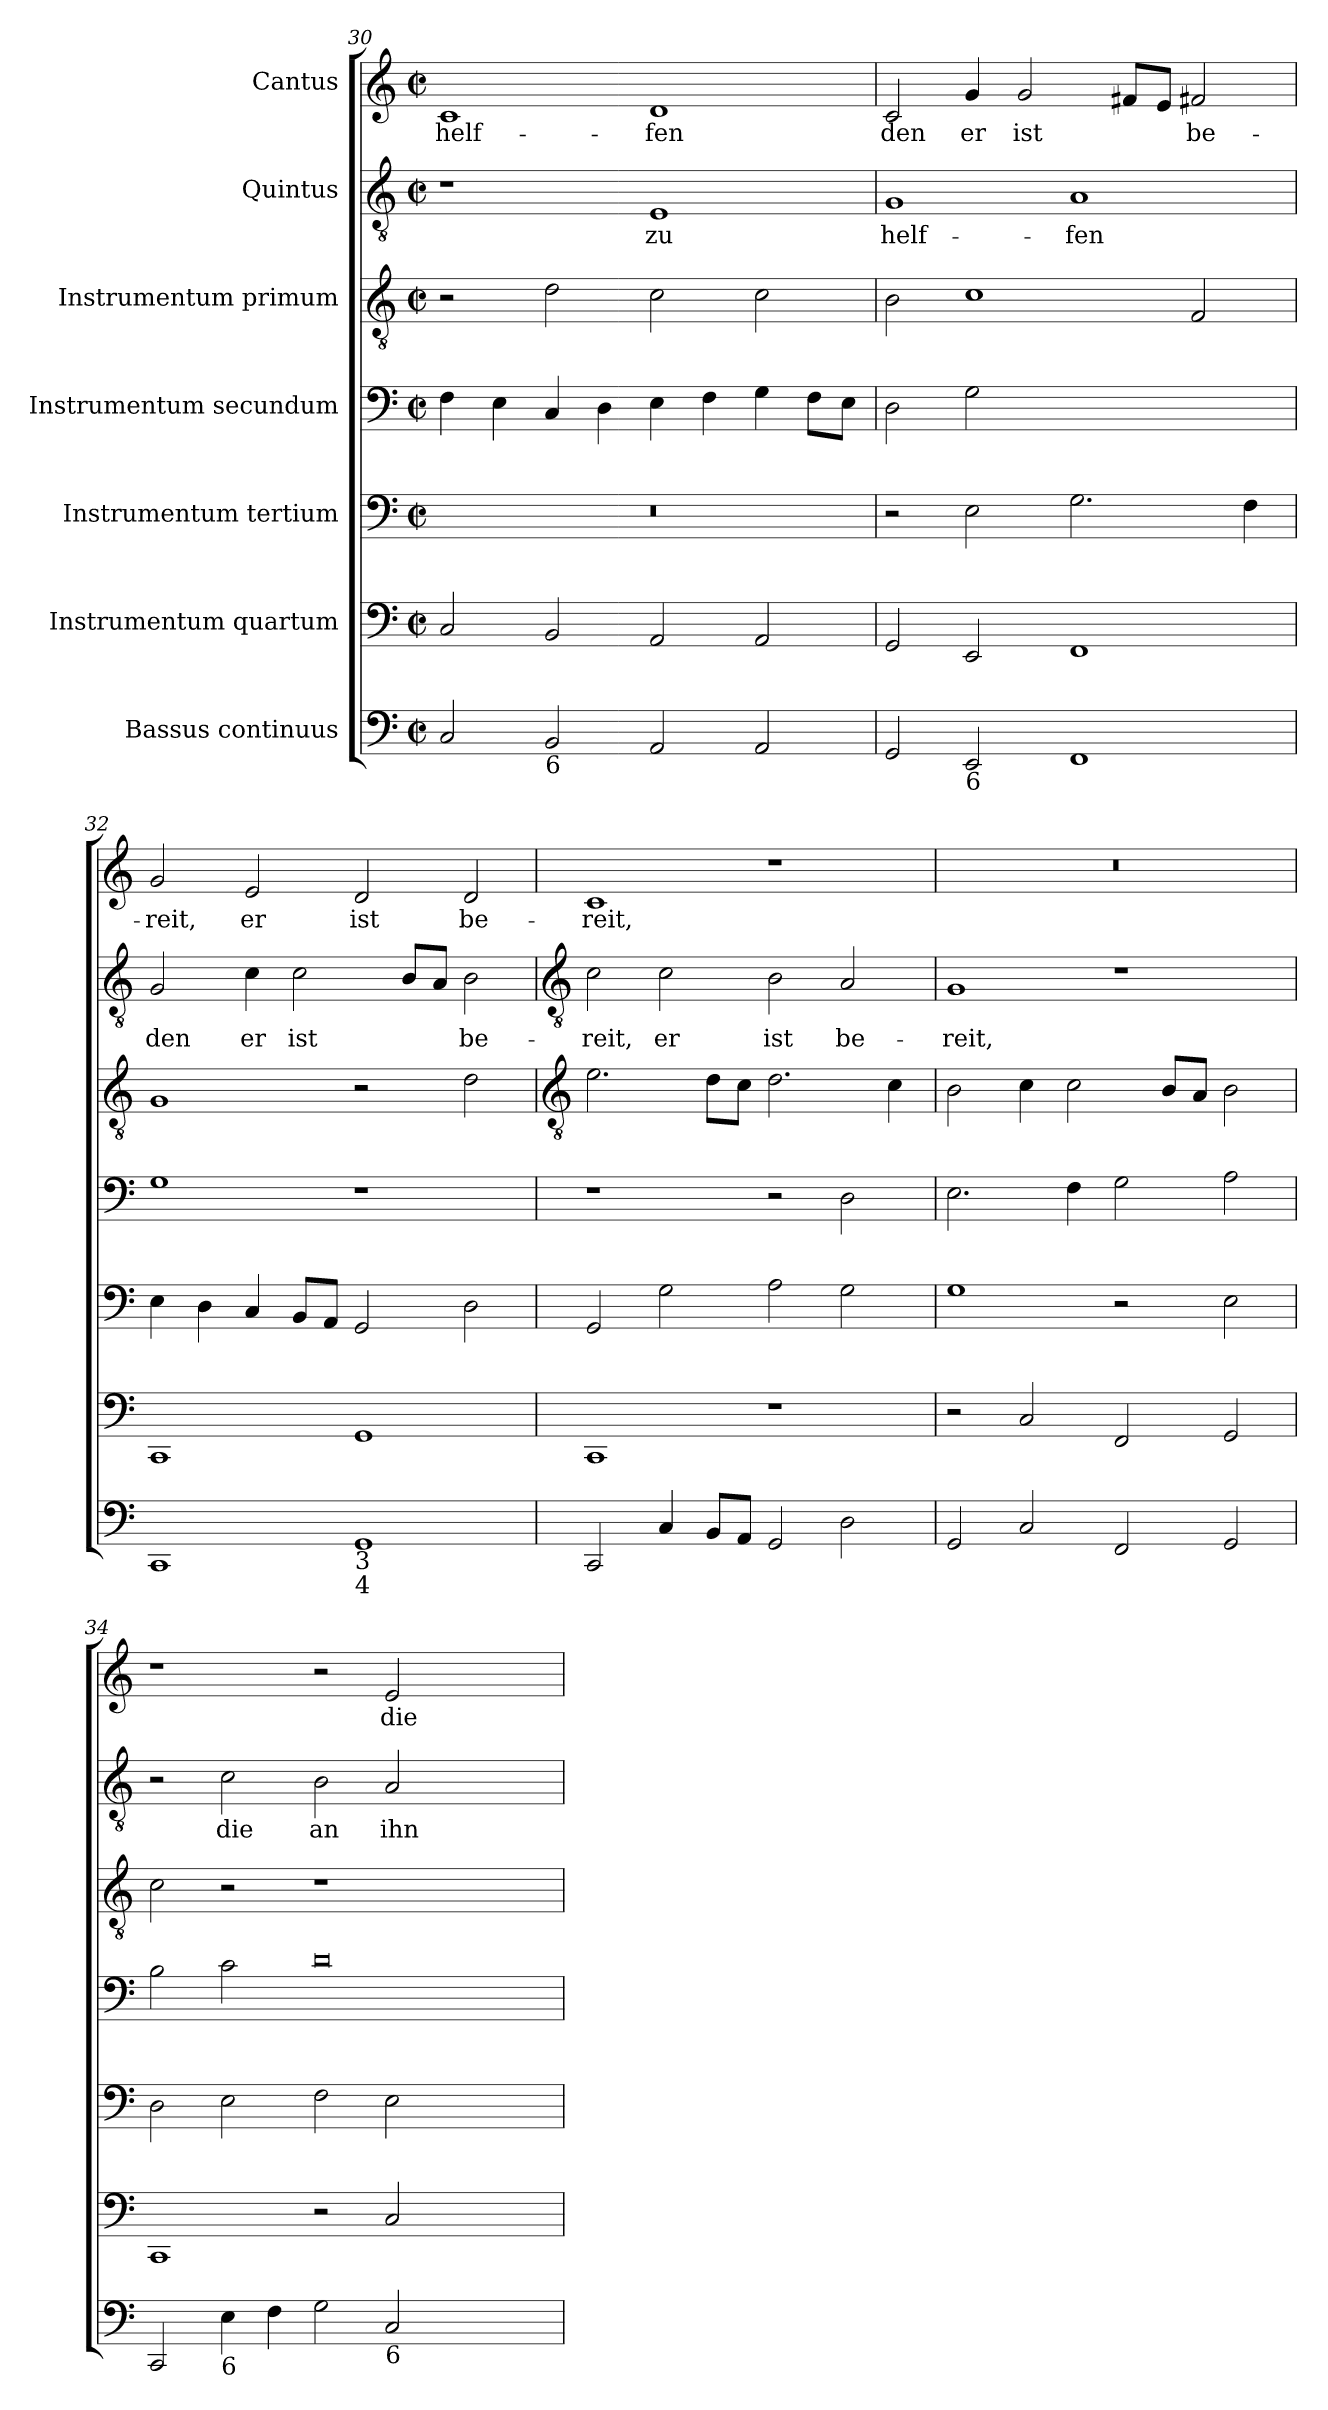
**kern	**kern	**kern	**kern	**kern	**kern	**text	**kern	**text
*part7	*part6	*part5	*part4	*part3	*part2	*part2	*part1	*part1
*staff7	*staff6	*staff5	*staff4	*staff3	*staff2	*staff2	*staff1	*staff1
*I"Bassus continuus	*I"Instrumentum quartum	*I"Instrumentum tertium	*I"Instrumentum secundum	*I"Instrumentum primum	*I"Quintus	*	*I"Cantus	*
*clefF4	*clefF4	*clefF4	*clefF4	*clefGv2	*clefGv2	*	*clefG2	*
*k[]	*k[]	*k[]	*k[]	*k[]	*k[]	*	*k[]	*
*C:	*C:	*C:	*C:	*C:	*C:	*	*C:	*
*M4/2	*M4/2	*M4/2	*M4/2	*M4/2	*M4/2	*	*M4/2	*
*met(c|)	*met(c|)	*met(c|)	*met(c|)	*met(c|)	*met(c|)	*	*met(c|)	*
=30	=30	=30	=30	=30	=30	=30	=30	=30
!	!	!	!	!	!	!	!	!LO:LY:b
2C	2C	0r	4F	2r	1r	.	1c	helf-
.	.	.	4E	.	.	.	.	.
!LO:TX:b:t=6	!	!	!	!	!	!	!	!
2BB	2BB	.	4C	2d	.	.	.	.
.	.	.	4D	.	.	.	.	.
!	!	!	!	!	!	!LO:LY:b	!	!LO:LY:b
2AA	2AA	.	4E	2c	1E	zu	1d	-fen
.	.	.	4F	.	.	.	.	.
2AA	2AA	.	4G	2c	.	.	.	.
.	.	.	8FL	.	.	.	.	.
.	.	.	8EJ	.	.	.	.	.
!!LO:LB:g=z
=31	=31	=31	=31	=31	=31	=31	=31	=31
!	!	!	!	!	!	!LO:LY:b	!	!LO:LY:b
2GG	2GG	2r	2D	2B	1G	helf-	2c	den
!LO:TX:b:t=6	!	!	!	!	!	!	!	!
!	!	!	!	!	!	!	!	!LO:LY:b
2EE	2EE	2E	2G	1c	.	.	4g	er
!	!	!	!	!	!	!	!	!LO:LY:b
.	.	.	.	.	.	.	2g	ist
!	!	!	!	!	!	!LO:LY:b	!	!
1FF	1FF	2.G	1ryy	.	1A	-fen	.	.
.	.	.	.	.	.	.	8f#XL	.
.	.	.	.	.	.	.	8eJ	.
!	!	!	!	!	!	!	!	!LO:LY:b
.	.	.	.	2F	.	.	2f#X	be-
.	.	4F	.	.	.	.	.	.
!!LO:LB:g=z
=32	=32	=32	=32	=32	=32	=32	=32	=32
!	!	!	!	!	!	!LO:LY:b	!	!LO:LY:b
1CC	1CC	4E	1G	1G	2G	den	2g	-reit,
.	.	4D	.	.	.	.	.	.
!	!	!	!	!	!	!LO:LY:b	!	!LO:LY:b
.	.	4C	.	.	4c	er	2e	er
!	!	!	!	!	!	!LO:LY:b	!	!
.	.	8BBL	.	.	2c	ist	.	.
.	.	8AAJ	.	.	.	.	.	.
!LO:TX:b:t=3	!	!	!	!	!	!	!	!
!LO:TX:b:t=4	!	!	!	!	!	!	!	!
!	!	!	!	!	!	!	!	!LO:LY:b
1GG	1GG	2GG	1r	2r	.	.	2d	ist
.	.	.	.	.	8BL	.	.	.
.	.	.	.	.	8AJ	.	.	.
!	!	!	!	!	!	!LO:LY:b	!	!LO:LY:b
.	.	2D	.	2d	2B	be-	2d	be-
!!LO:LB:g=z
=33	=33	=33	=33	=33	=33	=33	=33	=33
*	*	*	*	*clefGv2	*clefGv2	*	*	*
!	!	!	!	!	!	!LO:LY:b	!	!LO:LY:b
2CC	1CC	2GG	1r	2.e	2c	-reit,	1c	-reit,
!	!	!	!	!	!	!LO:LY:b	!	!
4C	.	2G	.	.	2c	er	.	.
8BBL	.	.	.	8dL	.	.	.	.
8AAJ	.	.	.	8cJ	.	.	.	.
!	!	!	!	!	!	!LO:LY:b	!	!
2GG	1r	2A	2r	2.d	2B	ist	1r	.
!	!	!	!	!	!	!LO:LY:b	!	!
2D	.	2G	2D	.	2A	be-	.	.
.	.	.	.	4c	.	.	.	.
=34	=34	=34	=34	=34	=34	=34	=34	=34
!	!	!	!	!	!	!LO:LY:b	!	!
2GG	2r	1G	2.E	2B	1G	-reit,	0r	.
2C	2C	.	.	4c	.	.	.	.
.	.	.	4F	2c	.	.	.	.
2FF	2FF	2r	2G	.	1r	.	.	.
.	.	.	.	8BL	.	.	.	.
.	.	.	.	8AJ	.	.	.	.
2GG	2GG	2E	2A	2B	.	.	.	.
=34A	=34A	=34A	=34A	=34A	=34A	=34A	=34A	=34A
2CC	1CC	2D	2B	2c	2r	.	1r	.
!LO:TX:b:t=6	!	!	!	!	!	!	!	!
!	!	!	!	!	!	!LO:LY:b	!	!
4E	.	2E	2c	2r	2c	die	.	.
4F	.	.	.	.	.	.	.	.
!	!	!	!	!	!	!LO:LY:b	!	!
2G	2r	2F	0d	1r	2B	an	2r	.
!LO:TX:b:t=6	!	!	!	!	!	!	!	!
!	!	!	!	!	!	!LO:LY:b	!	!LO:LY:b
2C	2C	2E	.	.	2A	ihn	2e	die
1ryy	1ryy	1ryy	.	1ryy	1ryy	.	1ryy	.
=	=	=	=	=	=	=	=	=
*-	*-	*-	*-	*-	*-	*-	*-	*-
